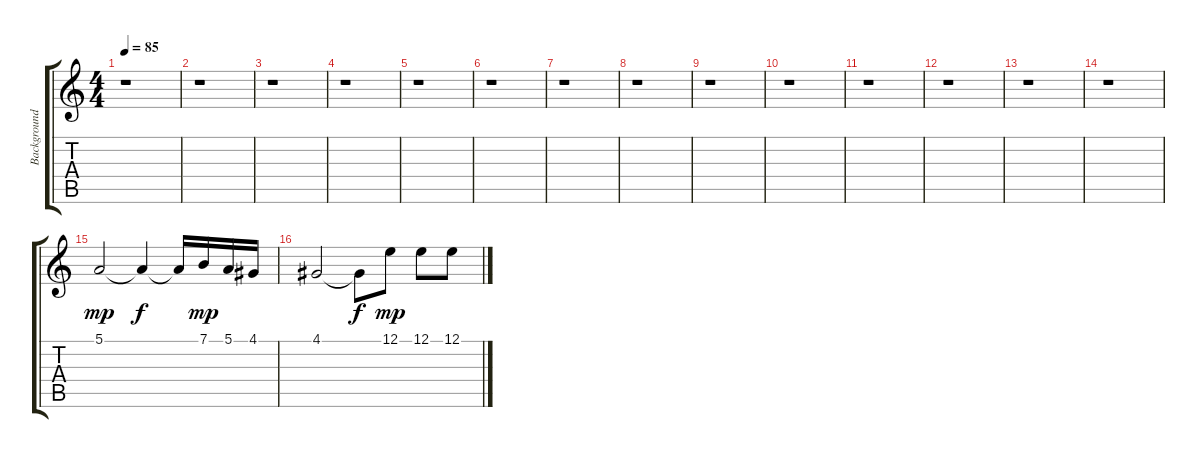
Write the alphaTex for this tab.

\track ("Backgroundvocals:" "Background") {instrument lead6voice}
\staff {score tabs}
\tuning (E4 B3 G3 D3 A2 E2) {hide}
\ts (4 4)
\tempo 85
\clef g2
\ks c
r.1{dy mp} |
r.1 |
r.1 |
r.1 |
r.1 |
r.1 |
r.1 |
r.1 |
r.1 |
r.1 |
r.1 |
r.1 |
r.1 |
r.1 |
5.1.2 5.1{t}.4{dy f} 5.1{t}.16 7.1.16{dy mp} 5.1.16 4.1.16 |
4.1.2 4.1{t}.8{dy f} 12.1.8{dy mp} 12.1.8 12.1.8
